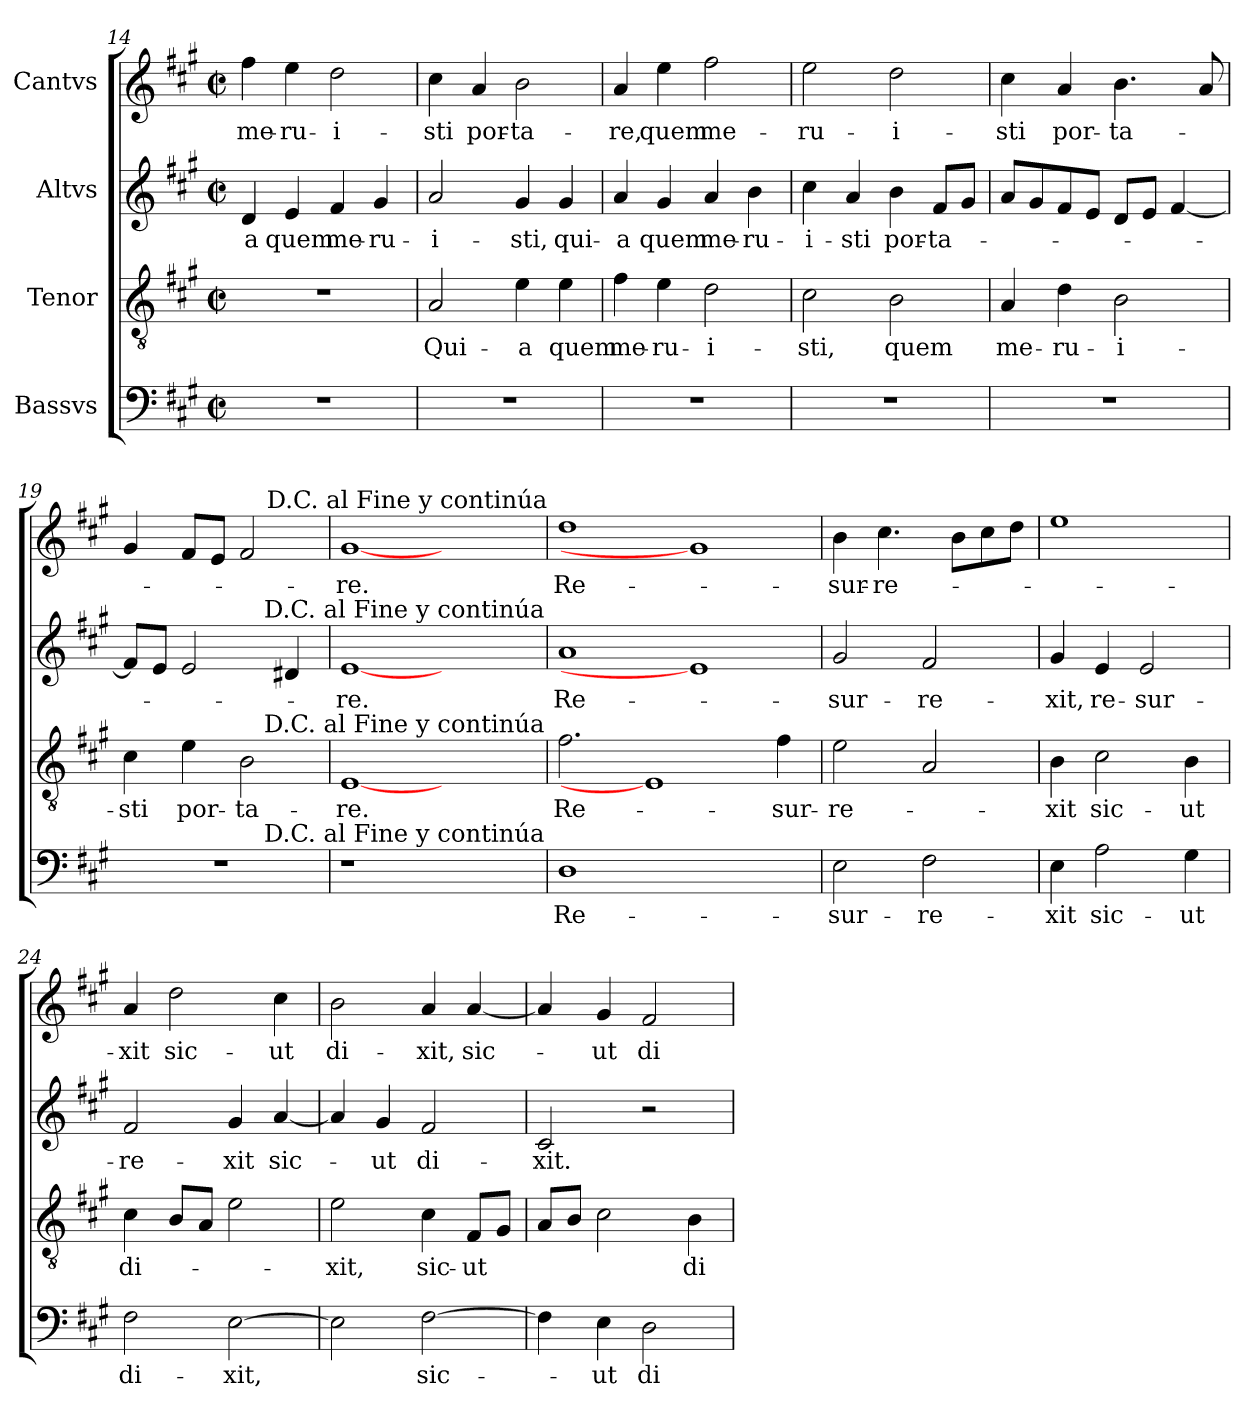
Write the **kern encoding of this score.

**kern	**text	**kern	**text	**kern	**text	**kern	**text
*part4	*part4	*part3	*part3	*part2	*part2	*part1	*part1
*staff4	*staff4	*staff3	*staff3	*staff2	*staff2	*staff1	*staff1
*I"Bassvs	*	*I"Tenor	*	*I"Altvs	*	*I"Cantvs	*
*clefF4	*	*clefGv2	*	*clefG2	*	*clefG2	*
*k[f#c#g#]	*	*k[f#c#g#]	*	*k[f#c#g#]	*	*k[f#c#g#]	*
*A:	*	*A:	*	*A:	*	*A:	*
*M2/2	*	*M2/2	*	*M2/2	*	*M2/2	*
*met(c|)	*	*met(c|)	*	*met(c|)	*	*met(c|)	*
=14	=14	=14	=14	=14	=14	=14	=14
!	!	!	!	!	!LO:LY:b	!	!LO:LY:b
1r	.	1r	.	4d/	-a	4ff#\	me-
!	!	!	!	!	!LO:LY:b	!	!LO:LY:b
.	.	.	.	4e/	quem	4ee\	-ru-
!	!	!	!	!	!LO:LY:b	!	!LO:LY:b
.	.	.	.	4f#/	me-	2dd\	-i-
!	!	!	!	!	!LO:LY:b	!	!
.	.	.	.	4g#/	-ru-	.	.
!!LO:PB:g=z
=15	=15	=15	=15	=15	=15	=15	=15
!	!	!	!LO:LY:b	!	!LO:LY:b	!	!LO:LY:b
1r	.	2A/	Qui-	2a/	-i-	4cc#\	-sti
!	!	!	!	!	!	!	!LO:LY:b
.	.	.	.	.	.	4a/	por-
!	!	!	!LO:LY:b	!	!LO:LY:b	!	!LO:LY:b
.	.	4e\	-a	4g#/	-sti,	2b\	-ta-
!	!	!	!LO:LY:b	!	!LO:LY:b	!	!
.	.	4e\	quem	4g#/	qui-	.	.
=16	=16	=16	=16	=16	=16	=16	=16
!	!	!	!LO:LY:b	!	!LO:LY:b	!	!LO:LY:b
1r	.	4f#\	me-	4a/	-a	4a/	-re,
!	!	!	!LO:LY:b	!	!LO:LY:b	!	!LO:LY:b
.	.	4e\	-ru-	4g#/	quem	4ee\	quem
!	!	!	!LO:LY:b	!	!LO:LY:b	!	!LO:LY:b
.	.	2d\	-i-	4a/	me-	2ff#\	me-
!	!	!	!	!	!LO:LY:b	!	!
.	.	.	.	4b\	-ru-	.	.
=17	=17	=17	=17	=17	=17	=17	=17
!	!	!	!LO:LY:b	!	!LO:LY:b	!	!LO:LY:b
1r	.	2c#\	-sti,	4cc#\	-i-	2ee\	-ru-
!	!	!	!	!	!LO:LY:b	!	!
.	.	.	.	4a/	-sti	.	.
!	!	!	!LO:LY:b	!	!LO:LY:b	!	!LO:LY:b
.	.	2B\	quem	4b\	por-	2dd\	-i-
!	!	!	!	!	!LO:LY:b	!	!
.	.	.	.	8f#/L	-ta-	.	.
.	.	.	.	8g#/J	.	.	.
=18	=18	=18	=18	=18	=18	=18	=18
!	!	!	!LO:LY:b	!	!	!	!LO:LY:b
1r	.	4A/	me-	8a/L	.	4cc#\	-sti
.	.	.	.	8g#/	.	.	.
!	!	!	!LO:LY:b	!	!	!	!LO:LY:b
.	.	4d\	-ru-	8f#/	.	4a/	por-
.	.	.	.	8e/J	.	.	.
!	!	!	!LO:LY:b	!	!	!	!LO:LY:b
.	.	2B\	-i-	8d/L	.	4.b\	-ta-
.	.	.	.	8e/J	.	.	.
.	.	.	.	[<4f#/	.	.	.
.	.	.	.	.	.	8a/	.
=19	=19	=19	=19	=19	=19	=19	=19
!	!	!	!LO:LY:b	!	!	!	!
1r	.	4c#\	-sti	8f#/L]	.	4g#/	.
.	.	.	.	8e/J	.	.	.
!	!	!	!LO:LY:b	!	!	!	!
.	.	4e\	por-	2e/	.	8f#/L	.
.	.	.	.	.	.	8e/J	.
!	!	!	!LO:LY:b	!	!	!	!
.	.	2B\	-ta-	.	.	2f#/	.
.	.	.	.	4d#X/	.	.	.
=20	=20	=20	=20	=20	=20	=20	=20
!	!	!	!LO:LY:b	!	!LO:LY:b	!	!LO:LY:b
1r	.	[1E	-re.	[1e	-re.	[1g#	-re.
1ryy	.	1ryy	.	1ryy	.	1ryy	.
!	!	!	!	!	!	!LO:TX:a:rj:t=D.C. al Fine y continúa	!
!	!	!	!	!LO:TX:a:rj:t=D.C. al Fine y continúa	!	!	!
!	!	!LO:TX:a:rj:t=D.C. al Fine y continúa	!	!	!	!	!
!LO:TX:a:rj:t=D.C. al Fine y continúa	!	!	!	!	!	!	!
!!LO:PB:g=z
=21!	=21!	=21!	=21!	=21!	=21!	=21!	=21!
!	!LO:LY:b	!	!LO:LY:b	!	!LO:LY:b	!	!LO:LY:b
1D	Re-	2.f#\	Re-	1a	Re-	1dd	Re-
.	.	1E]	.	.	.	.	.
1ryy	.	.	.	1e]	.	1g#]	.
!	!	!	!LO:LY:b	!	!	!	!
.	.	4f#\	-sur-	.	.	.	.
=22	=22	=22	=22	=22	=22	=22	=22
!	!LO:LY:b	!	!LO:LY:b	!	!LO:LY:b	!	!LO:LY:b
2E\	-sur-	2e\	-re-	2g#/	-sur-	4b\	-sur-
!	!	!	!	!	!	!	!LO:LY:b
.	.	.	.	.	.	4.cc#\	-re-
!	!LO:LY:b	!	!	!	!LO:LY:b	!	!
2F#\	-re-	2A/	.	2f#/	-re-	.	.
.	.	.	.	.	.	8b\L	.
.	.	.	.	.	.	8cc#\	.
.	.	.	.	.	.	8dd\J	.
=23	=23	=23	=23	=23	=23	=23	=23
!	!LO:LY:b	!	!LO:LY:b	!	!LO:LY:b	!	!
4E\	-xit	4B\	-xit	4g#/	-xit,	1ee	.
!	!LO:LY:b	!	!LO:LY:b	!	!LO:LY:b	!	!
2A\	sic-	2c#\	sic-	4e/	re-	.	.
!	!	!	!	!	!LO:LY:b	!	!
.	.	.	.	2e/	-sur-	.	.
!	!LO:LY:b	!	!LO:LY:b	!	!	!	!
4G#\	-ut	4B\	-ut	.	.	.	.
=24	=24	=24	=24	=24	=24	=24	=24
!	!LO:LY:b	!	!LO:LY:b	!	!LO:LY:b	!	!LO:LY:b
2F#\	di-	4c#\	di-	2f#/	-re-	4a/	-xit
!	!	!	!	!	!	!	!LO:LY:b
.	.	8B/L	.	.	.	2dd\	sic-
.	.	8A/J	.	.	.	.	.
!	!LO:LY:b	!	!	!	!LO:LY:b	!	!
[>2E\	-xit,	2e\	.	4g#/	-xit	.	.
!	!	!	!	!	!LO:LY:b	!	!LO:LY:b
.	.	.	.	[<4a/	sic-	4cc#\	-ut
=25	=25	=25	=25	=25	=25	=25	=25
!	!	!	!LO:LY:b	!	!	!	!LO:LY:b
2E\]	.	2e\	-xit,	4a/]	.	2b\	di-
!	!	!	!	!	!LO:LY:b	!	!
.	.	.	.	4g#/	-ut	.	.
!	!LO:LY:b	!	!LO:LY:b	!	!LO:LY:b	!	!LO:LY:b
[>2F#\	sic-	4c#\	sic-	2f#/	di-	4a/	-xit,
!	!	!	!LO:LY:b	!	!	!	!LO:LY:b
.	.	8F#/L	-ut	.	.	[<4a/	sic-
.	.	8G#/J	.	.	.	.	.
=26	=26	=26	=26	=26	=26	=26	=26
!	!	!	!	!	!LO:LY:b	!	!
4F#\]	.	8A/L	.	2c#/	-xit.	4a/]	.
.	.	8B/J	.	.	.	.	.
!	!LO:LY:b	!	!	!	!	!	!LO:LY:b
4E\	-ut	2c#\	.	.	.	4g#/	-ut
!	!LO:LY:b	!	!	!	!	!	!LO:LY:b
2D\	di-	.	.	2r	.	2f#/	di-
!	!	!	!LO:LY:b	!	!	!	!
.	.	4B\	di-	.	.	.	.
=	=	=	=	=	=	=	=
*-	*-	*-	*-	*-	*-	*-	*-
